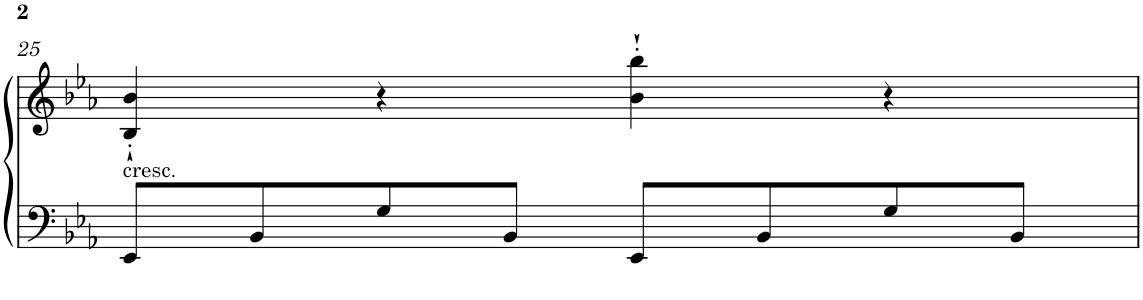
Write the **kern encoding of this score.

**kern	**kern
*part1	*part1
*staff2	*staff1
*I"Piano	*
*I'Pno	*
!!LO:PB:g=z
*clefF4	*clefG2
*k[b-e-a-]	*k[b-e-a-]
*E-:	*E-:
*M2/2	*M2/2
*met(c|)	*met(c|)
=25	=25
!	!LO:TX:b:t=cresc.
8EE-/L	4B-/'` 4b-/'`
8BB-/	.
8G/	4r
8BB-/J	.
8EE-/L	4b-\'` 4bb-\'`
8BB-/	.
8G/	4r
8BB-/J	.
=	=
*-	*-
